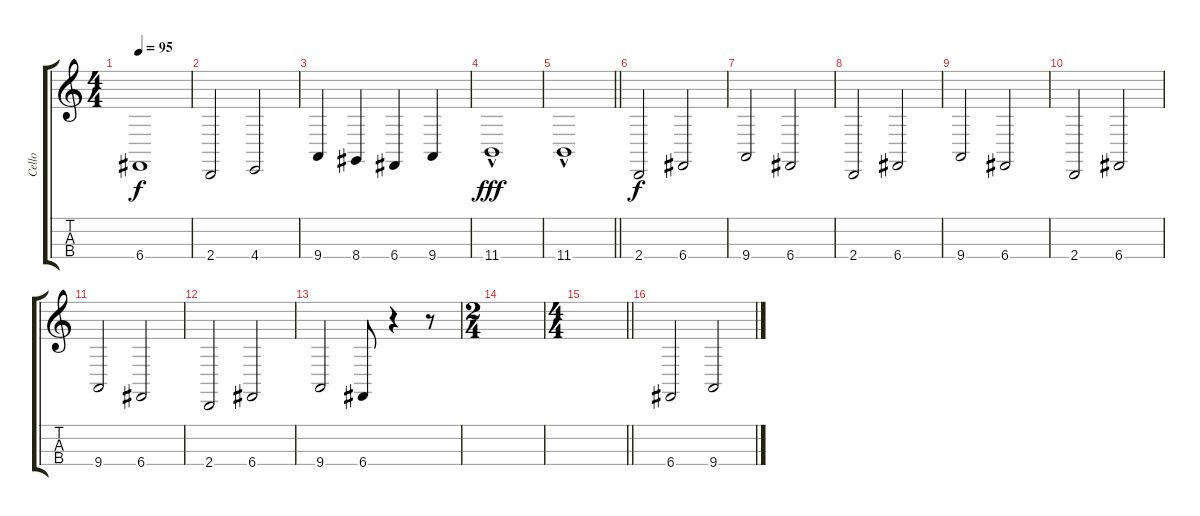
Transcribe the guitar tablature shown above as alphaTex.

\track ("Cello" "Cello") {instrument cello}
\staff {score tabs}
\tuning (A3 D3 G2 C2) {hide}
\ts (4 4)
\tempo 95
\clef g2
\ks c
6.4.1{dy f} |
2.4.2 4.4.2 |
9.4.4 8.4.4 6.4.4 9.4.4 |
11.4{hac}.1{dy fff} |
\barLineRight lightlight
11.4{hac}.1 |
2.4.2{dy f} 6.4.2 |
9.4.2 6.4.2 |
2.4.2 6.4.2 |
9.4.2 6.4.2 |
2.4.2 6.4.2 |
9.4.2 6.4.2 |
2.4.2 6.4.2 |
9.4.2 6.4.8 r.4 r.8 |
\ts (2 4)
|
\ts (4 4)
\barLineRight lightlight
|
6.4.2 9.4.2
